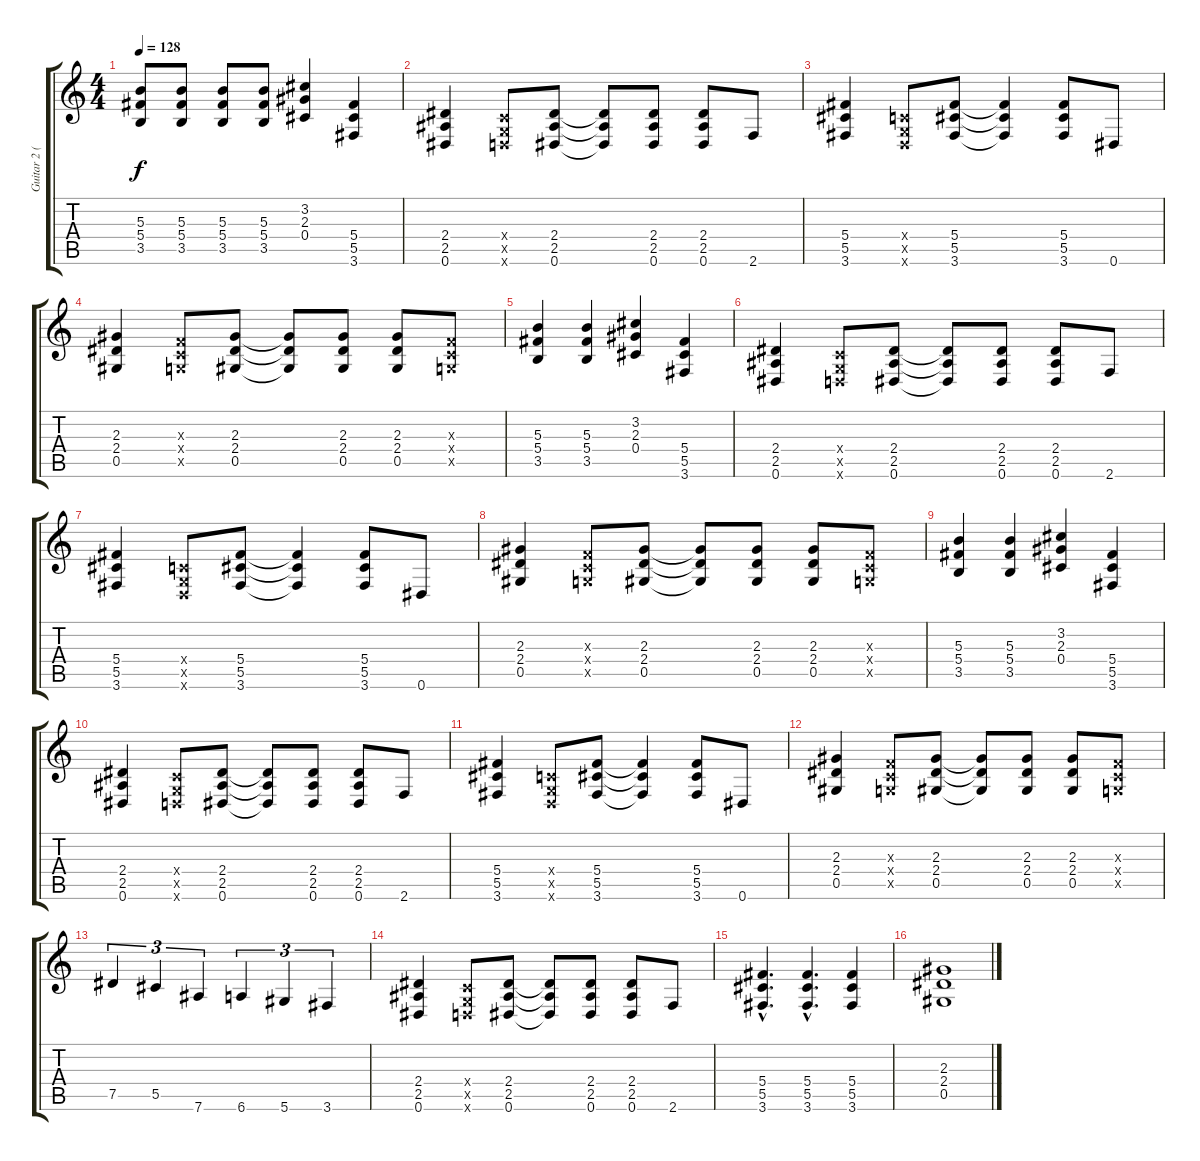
\track ("Guitar 2 (Izzy)" "Guitar 2 (") {instrument overdrivenguitar}
\staff {score tabs}
\tuning (Eb4 Bb3 Gb3 Db3 Ab2 Eb2) {hide}
\ts (4 4)
\tempo 128
\clef g2
\ks c
(5.3 5.4 3.5).8{dy f} (5.3 5.4 3.5).8 (5.3 5.4 3.5).8 (5.3 5.4 3.5).8 (3.2 2.3 0.4).4 (5.4 5.5 3.6).4 |
(2.4 2.5 0.6).4 (-1.4{x} -1.5{x} -1.6{x}).8 (2.4 2.5 0.6).8 (2.4{t} 2.5{t} 0.6{t}).8 (2.4 2.5 0.6).8 (2.4 2.5 0.6).8 2.6.8 |
(5.4 5.5 3.6).4 (-1.4{x} -1.5{x} -1.6{x}).8 (5.4 5.5 3.6).8 (5.4{t} 5.5{t} 3.6{t}).4 (5.4 5.5 3.6).8 0.6.8 |
(2.3 2.4 0.5).4 (-1.3{x} -1.4{x} -1.5{x}).8 (2.3 2.4 0.5).8 (2.3{t} 2.4{t} 0.5{t}).8 (2.3 2.4 0.5).8 (2.3 2.4 0.5).8 (-1.3{x} -1.4{x} -1.5{x}).8 |
(5.3 5.4 3.5).4 (5.3 5.4 3.5).4 (3.2 2.3 0.4).4 (5.4 5.5 3.6).4 |
(2.4 2.5 0.6).4 (-1.4{x} -1.5{x} -1.6{x}).8 (2.4 2.5 0.6).8 (2.4{t} 2.5{t} 0.6{t}).8 (2.4 2.5 0.6).8 (2.4 2.5 0.6).8 2.6.8 |
(5.4 5.5 3.6).4 (-1.4{x} -1.5{x} -1.6{x}).8 (5.4 5.5 3.6).8 (5.4{t} 5.5{t} 3.6{t}).4 (5.4 5.5 3.6).8 0.6.8 |
(2.3 2.4 0.5).4 (-1.3{x} -1.4{x} -1.5{x}).8 (2.3 2.4 0.5).8 (2.3{t} 2.4{t} 0.5{t}).8 (2.3 2.4 0.5).8 (2.3 2.4 0.5).8 (-1.3{x} -1.4{x} -1.5{x}).8 |
(5.3 5.4 3.5).4 (5.3 5.4 3.5).4 (3.2 2.3 0.4).4 (5.4 5.5 3.6).4 |
(2.4 2.5 0.6).4 (-1.4{x} -1.5{x} -1.6{x}).8 (2.4 2.5 0.6).8 (2.4{t} 2.5{t} 0.6{t}).8 (2.4 2.5 0.6).8 (2.4 2.5 0.6).8 2.6.8 |
(5.4 5.5 3.6).4 (-1.4{x} -1.5{x} -1.6{x}).8 (5.4 5.5 3.6).8 (5.4{t} 5.5{t} 3.6{t}).4 (5.4 5.5 3.6).8 0.6.8 |
(2.3 2.4 0.5).4 (-1.3{x} -1.4{x} -1.5{x}).8 (2.3 2.4 0.5).8 (2.3{t} 2.4{t} 0.5{t}).8 (2.3 2.4 0.5).8 (2.3 2.4 0.5).8 (-1.3{x} -1.4{x} -1.5{x}).8 |
7.5.4{tu (3 2)} 5.5.4{tu (3 2)} 7.6.4{tu (3 2)} 6.6.4{tu (3 2)} 5.6.4{tu (3 2)} 3.6.4{tu (3 2)} |
(2.4 2.5 0.6).4 (-1.4{x} -1.5{x} -1.6{x}).8 (2.4 2.5 0.6).8 (2.4{t} 2.5{t} 0.6{t}).8 (2.4 2.5 0.6).8 (2.4 2.5 0.6).8 2.6.8 |
(5.4{hac} 5.5{hac} 3.6{hac}).4{d} (5.4{hac} 5.5{hac} 3.6{hac}).4{d} (5.4 5.5 3.6).4 |
(2.3 2.4 0.5).1
